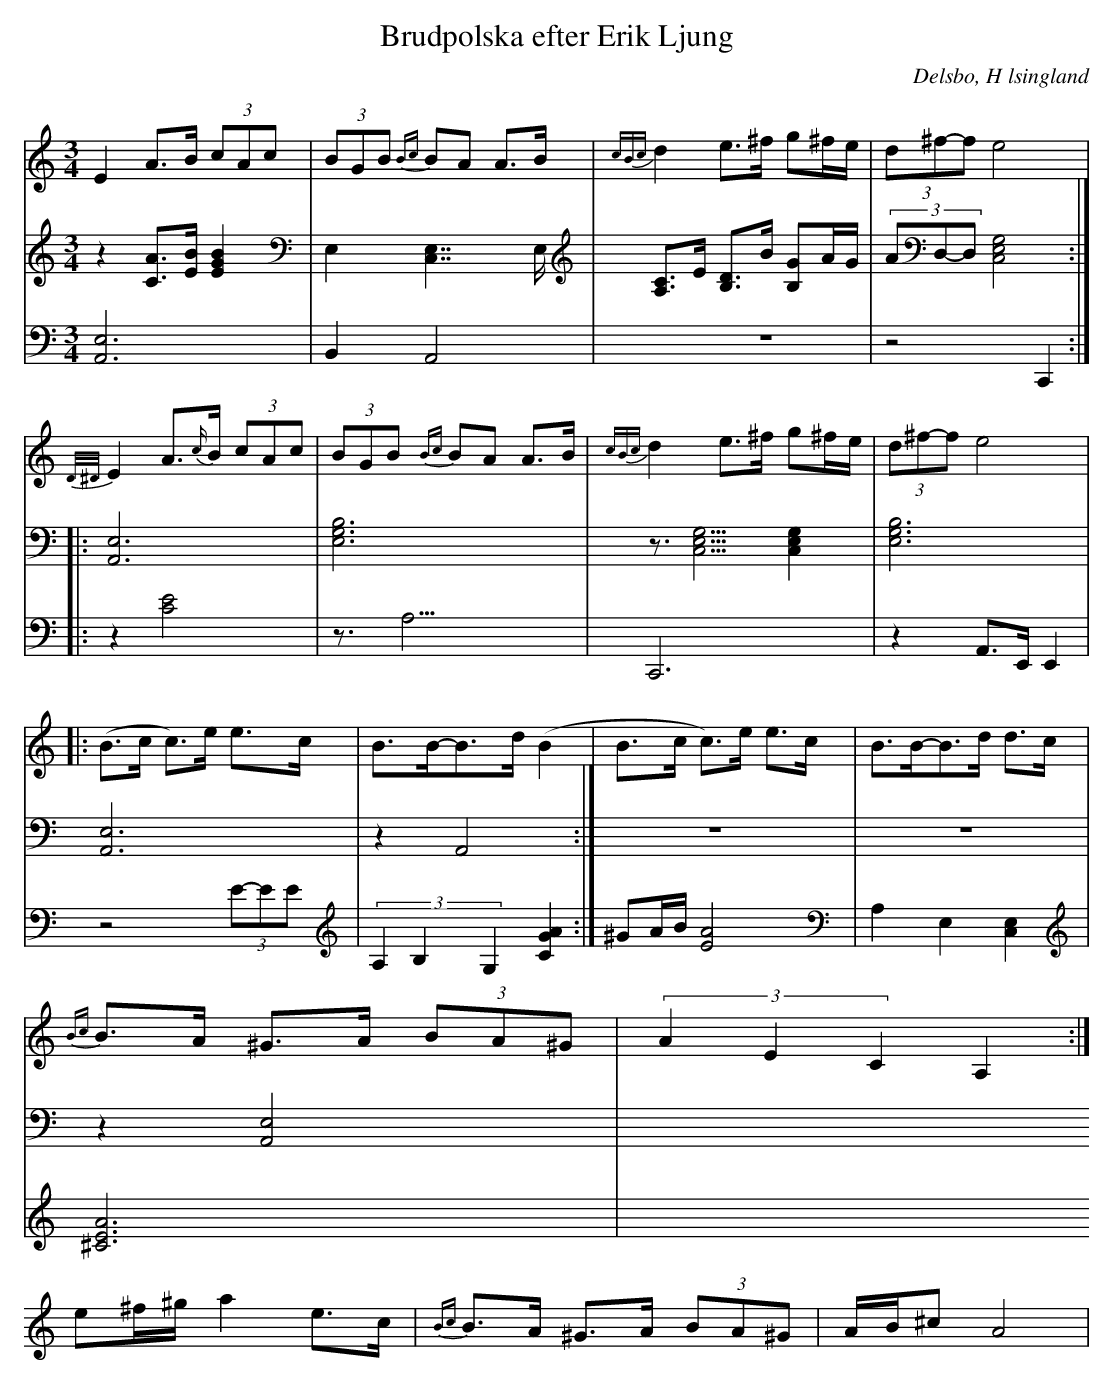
X:1
T: Brudpolska efter Erik Ljung
Q: 105
O: Delsbo, H lsingland
M: 3/4
L: 1/8
K: Am
V:1
V:2
V:3 =Merge
V:1
E2 A>B (3cAc| (3BGB {Bc}BA A>B|{cBc}d2 e>^f g^f/e/|(3d^f-f e4 |
{D/^D/}E2 A>{c/}B (3cAc| (3BGB {Bc}BA A>B|{cBc}d2 e>^f g^f/e/|(3d^f-f e4 |
|:(B>c c)>e e>c|B>B-B>d (B2|B>c c)>e e>c|B>B-B>d d>c|
{Bc}B>A ^G>A (3BA^G|(3A2E2C2 A,2:|
e^f/^g/ a2 e>c|{Bc}B>A ^G>A (3BA^G|A/B/^c A4|
V:2
z2 [AC]>[BE] [B2E2G2]|E,2 [C,7/2E,7/2]E,/|[A,C]>E [B,D]>B [B,G]A/G/|(3AD,-D, [E,4G,4C,4]:|
|:[A,,6E,6]|[E,6G,6B,6]|z3/2[E,5/2G,5/2C,5/2] [E,2G,2C,2]|[E,6G,6B,6]|
[A,,6E,6]|z2 A,,4:|
z6|z6|z2 [A,,4E,4]|
V:3
[A,,6E,6]|B,,2 A,,4|z6|z4  C,,2:|
|:z2 [C4E4]|z3<A,3|C,,6|z2 A,,>E,, E,,2|
z4 (3E-EE|(3A,2B,2G,2 [G2A2C2]:|
^GA/B/ [A4E4]|A,2 E,2 [C,2E,2]|[A6^C6E6]|
